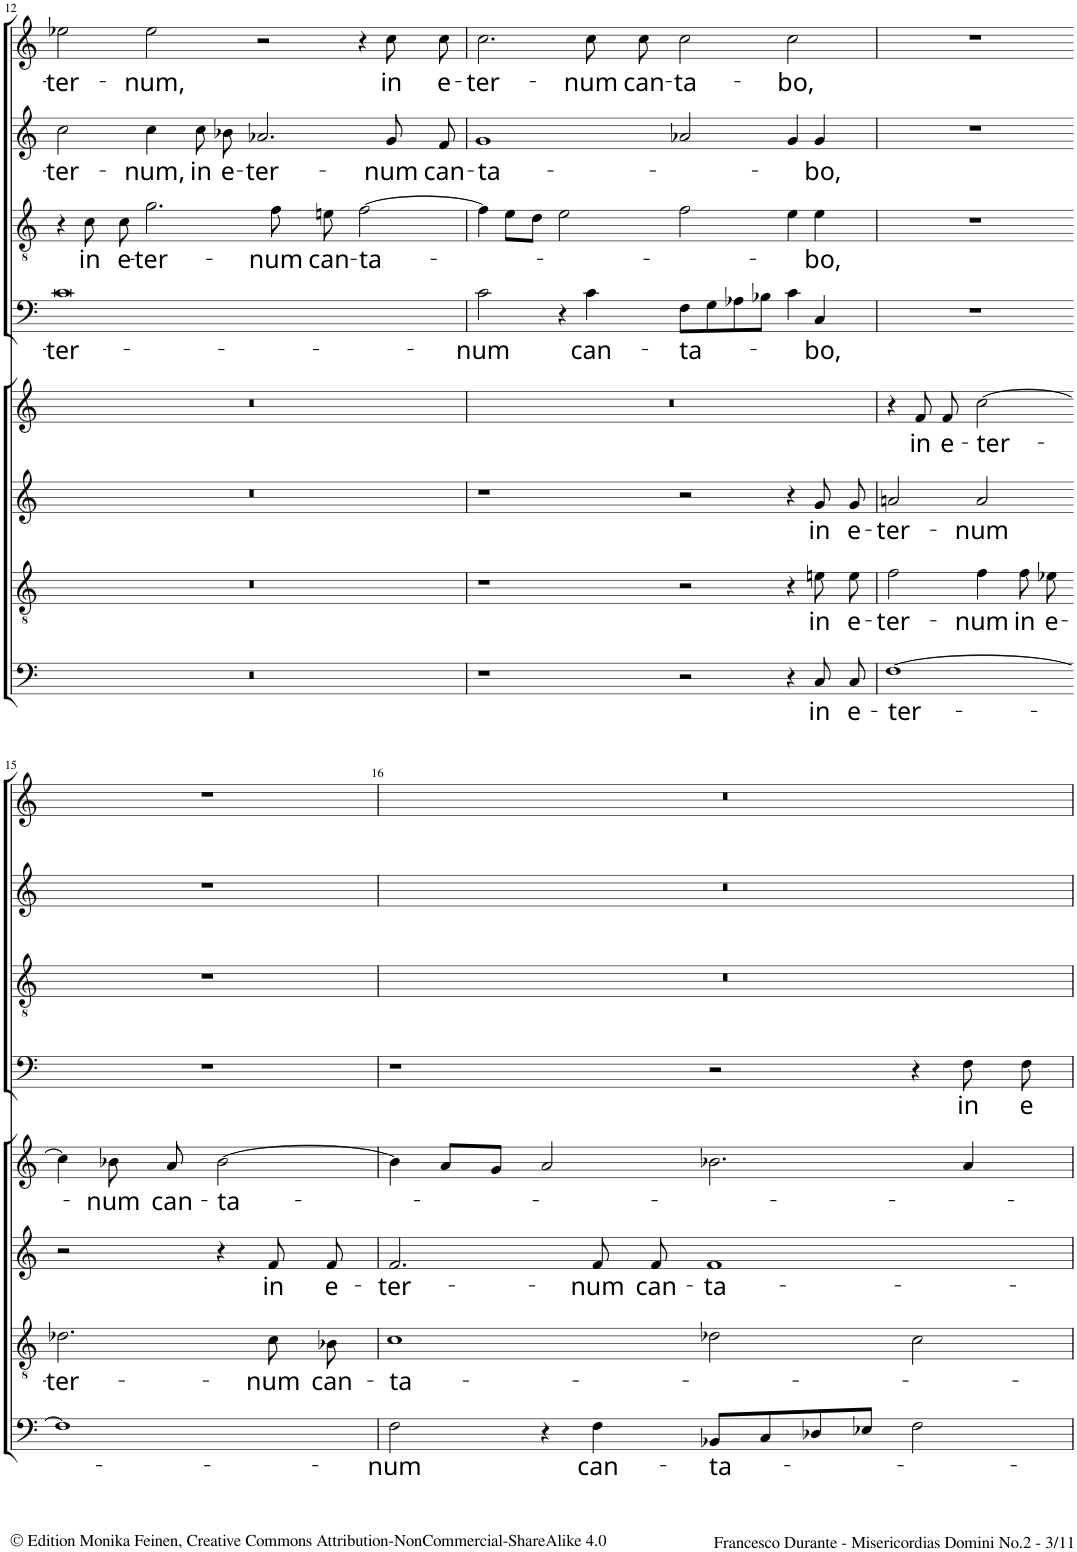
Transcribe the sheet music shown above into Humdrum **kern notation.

**kern	**text	**kern	**text	**kern	**text	**kern	**text	**kern	**text	**kern	**text	**kern	**text	**kern	**text
*part8	*part8	*part7	*part7	*part6	*part6	*part5	*part5	*part4	*part4	*part3	*part3	*part2	*part2	*part1	*part1
*staff8	*staff8	*staff7	*staff7	*staff6	*staff6	*staff5	*staff5	*staff4	*staff4	*staff3	*staff3	*staff2	*staff2	*staff1	*staff1
*I"BASSO II.	*	*I"TENORE II.	*	*I"ALTO II.	*	*I"CANTO II.	*	*I"BASSO I.	*	*I"TENORE I.	*	*I"ALTO I.	*	*I"CANTO I.	*
!!LO:PB:g=z
*clefF4	*	*clefGv2	*	*clefG2	*	*clefG2	*	*clefF4	*	*clefGv2	*	*clefG2	*	*clefG2	*
*k[]	*	*k[]	*	*k[]	*	*k[]	*	*k[]	*	*k[]	*	*k[]	*	*k[]	*
*M4/2	*	*M4/2	*	*M4/2	*	*M4/2	*	*M4/2	*	*M4/2	*	*M4/2	*	*M4/2	*
*met(c)	*	*met(c)	*	*met(c)	*	*met(c)	*	*met(c)	*	*met(c)	*	*met(c)	*	*met(c)	*
=12	=12	=12	=12	=12	=12	=12	=12	=12	=12	=12	=12	=12	=12	=12	=12
!	!	!	!	!	!	!	!	!	!LO:LY:b	!	!	!	!LO:LY:b	!	!LO:LY:b
0r	.	0r	.	0r	.	0r	.	0c	-ter-	4r	.	2cc\	-ter-	2ee-X\	-ter-
!	!	!	!	!	!	!	!	!	!	!	!LO:LY:b	!	!	!	!
.	.	.	.	.	.	.	.	.	.	8c\	in	.	.	.	.
!	!	!	!	!	!	!	!	!	!	!	!LO:LY:b	!	!	!	!
.	.	.	.	.	.	.	.	.	.	8c\	e-	.	.	.	.
!	!	!	!	!	!	!	!	!	!	!	!LO:LY:b	!	!LO:LY:b	!	!LO:LY:b
.	.	.	.	.	.	.	.	.	.	2.g\	-ter-	4cc\	-num,	2ee-\	-num,
!	!	!	!	!	!	!	!	!	!	!	!	!	!LO:LY:b	!	!
.	.	.	.	.	.	.	.	.	.	.	.	8cc\L	in	.	.
!	!	!	!	!	!	!	!	!	!	!	!	!	!LO:LY:b	!	!
.	.	.	.	.	.	.	.	.	.	.	.	8b-X\J	e-	.	.
!	!	!	!	!	!	!	!	!	!	!	!	!	!LO:LY:b	!	!
.	.	.	.	.	.	.	.	.	.	.	.	2.a-X/	-ter-	2r	.
!	!	!	!	!	!	!	!	!	!	!	!LO:LY:b	!	!	!	!
.	.	.	.	.	.	.	.	.	.	8f\	-num	.	.	.	.
!	!	!	!	!	!	!	!	!	!	!	!LO:LY:b	!	!	!	!
.	.	.	.	.	.	.	.	.	.	8en\	can-	.	.	.	.
!	!	!	!	!	!	!	!	!	!	!	!LO:LY:b	!	!	!	!
.	.	.	.	.	.	.	.	.	.	[2f\	-ta-	.	.	4r	.
!	!	!	!	!	!	!	!	!	!	!	!	!	!LO:LY:b	!	!LO:LY:b
.	.	.	.	.	.	.	.	.	.	.	.	8g/L	-num	8cc\L	in
!	!	!	!	!	!	!	!	!	!	!	!	!	!LO:LY:b	!	!LO:LY:b
.	.	.	.	.	.	.	.	.	.	.	.	8f/J	can-	8cc\J	e-
=13	=13	=13	=13	=13	=13	=13	=13	=13	=13	=13	=13	=13	=13	=13	=13
!	!	!	!	!	!	!	!	!	!LO:LY:b	!	!	!	!LO:LY:b	!	!LO:LY:b
1r	.	1r	.	1r	.	0r	.	2c\	-num	4f\]	.	1g	-ta-	2.cc\	-ter-
.	.	.	.	.	.	.	.	.	.	8e\L	.	.	.	.	.
.	.	.	.	.	.	.	.	.	.	8d\J	.	.	.	.	.
.	.	.	.	.	.	.	.	4r	.	2e\	.	.	.	.	.
!	!	!	!	!	!	!	!	!	!LO:LY:b	!	!	!	!	!	!LO:LY:b
.	.	.	.	.	.	.	.	4c\	can-	.	.	.	.	8cc\L	-num
!	!	!	!	!	!	!	!	!	!	!	!	!	!	!	!LO:LY:b
.	.	.	.	.	.	.	.	.	.	.	.	.	.	8cc\J	can-
!	!	!	!	!	!	!	!	!	!LO:LY:b	!	!	!	!	!	!LO:LY:b
2r	.	2r	.	2r	.	.	.	8F\L	-ta-	2f\	.	2a-X/	.	2cc\	-ta-
.	.	.	.	.	.	.	.	8G\	.	.	.	.	.	.	.
.	.	.	.	.	.	.	.	8A-X\	.	.	.	.	.	.	.
.	.	.	.	.	.	.	.	8B-X\J	.	.	.	.	.	.	.
!	!	!	!	!	!	!	!	!	!	!	!	!	!	!	!LO:LY:b
4r	.	4r	.	4r	.	.	.	4c\	.	4e\	.	4g/	.	2cc\	-bo,
!	!LO:LY:b	!	!LO:LY:b	!	!LO:LY:b	!	!	!	!LO:LY:b	!	!LO:LY:b	!	!LO:LY:b	!	!
8C/	in	8en\L	in	8g/L	in	.	.	4C/	-bo,	4e\	-bo,	4g/	-bo,	.	.
!	!LO:LY:b	!	!LO:LY:b	!	!LO:LY:b	!	!	!	!	!	!	!	!	!	!
8C/	e-	8e\J	e-	8g/J	e-	.	.	.	.	.	.	.	.	.	.
=14	=14	=14	=14	=14	=14	=14	=14	=14	=14	=14	=14	=14	=14	=14	=14
!	!LO:LY:b	!	!LO:LY:b	!	!LO:LY:b	!	!	!	!	!	!	!	!	!	!
[1F	-ter-	2f\	-ter-	2an/	-ter-	4r	.	0r	.	0r	.	0r	.	0r	.
!	!	!	!	!	!	!	!LO:LY:b	!	!	!	!	!	!	!	!
.	.	.	.	.	.	8f/	in	.	.	.	.	.	.	.	.
!	!	!	!	!	!	!	!LO:LY:b	!	!	!	!	!	!	!	!
.	.	.	.	.	.	8f/	e-	.	.	.	.	.	.	.	.
!	!	!	!LO:LY:b	!	!LO:LY:b	!	!LO:LY:b	!	!	!	!	!	!	!	!
.	.	4f\	-num	2a/	-num	[2cc\	-ter-	.	.	.	.	.	.	.	.
!	!	!	!LO:LY:b	!	!	!	!	!	!	!	!	!	!	!	!
.	.	8f\L	in	.	.	.	.	.	.	.	.	.	.	.	.
!	!	!	!LO:LY:b	!	!	!	!	!	!	!	!	!	!	!	!
.	.	8e-X\J	e-	.	.	.	.	.	.	.	.	.	.	.	.
1ryy	.	1ryy	.	1ryy	.	1ryy	.	.	.	.	.	.	.	.	.
!!LO:LB:g=z
=15-	=15-	=15-	=15-	=15-	=15-	=15-	=15-	=15-	=15-	=15-	=15-	=15-	=15-	=15-	=15-
!	!	!	!LO:LY:b	!	!	!	!	!	!	!	!	!	!	!	!
1F]	.	2.d-X\	-ter-	2r	.	4cc\]	.	0r	.	0r	.	0r	.	0r	.
!	!	!	!	!	!	!	!LO:LY:b	!	!	!	!	!	!	!	!
.	.	.	.	.	.	8b-X\	-num	.	.	.	.	.	.	.	.
!	!	!	!	!	!	!	!LO:LY:b	!	!	!	!	!	!	!	!
.	.	.	.	.	.	8a/	can-	.	.	.	.	.	.	.	.
!	!	!	!	!	!	!	!LO:LY:b	!	!	!	!	!	!	!	!
.	.	.	.	4r	.	[2b-\	-ta-	.	.	.	.	.	.	.	.
!	!	!	!LO:LY:b	!	!LO:LY:b	!	!	!	!	!	!	!	!	!	!
.	.	8c\L	-num	8f/L	in	.	.	.	.	.	.	.	.	.	.
!	!	!	!LO:LY:b	!	!LO:LY:b	!	!	!	!	!	!	!	!	!	!
.	.	8B-X\J	can-	8f/J	e-	.	.	.	.	.	.	.	.	.	.
1ryy	.	1ryy	.	1ryy	.	1ryy	.	.	.	.	.	.	.	.	.
=16	=16	=16	=16	=16	=16	=16	=16	=16	=16	=16	=16	=16	=16	=16	=16
!	!LO:LY:b	!	!LO:LY:b	!	!LO:LY:b	!	!	!	!	!	!	!	!	!	!
2F\	-num	1c	-ta-	2.f/	-ter-	4b-\]	.	1r	.	0r	.	0r	.	0r	.
.	.	.	.	.	.	8a/L	.	.	.	.	.	.	.	.	.
.	.	.	.	.	.	8g/J	.	.	.	.	.	.	.	.	.
4r	.	.	.	.	.	2a/	.	.	.	.	.	.	.	.	.
!	!LO:LY:b	!	!	!	!LO:LY:b	!	!	!	!	!	!	!	!	!	!
4F\	can-	.	.	8f/L	-num	.	.	.	.	.	.	.	.	.	.
!	!	!	!	!	!LO:LY:b	!	!	!	!	!	!	!	!	!	!
.	.	.	.	8f/J	can-	.	.	.	.	.	.	.	.	.	.
!	!LO:LY:b	!	!	!	!LO:LY:b	!	!	!	!	!	!	!	!	!	!
8BB-X/L	-ta-	2d-X\	.	1f	-ta-	2.b-X\	.	2r	.	.	.	.	.	.	.
8C/	.	.	.	.	.	.	.	.	.	.	.	.	.	.	.
8D-X/	.	.	.	.	.	.	.	.	.	.	.	.	.	.	.
8E-X/J	.	.	.	.	.	.	.	.	.	.	.	.	.	.	.
2F\	.	2c\	.	.	.	.	.	4r	.	.	.	.	.	.	.
!	!	!	!	!	!	!	!	!	!LO:LY:b	!	!	!	!	!	!
.	.	.	.	.	.	4a/	.	8F\	in	.	.	.	.	.	.
!	!	!	!	!	!	!	!	!	!LO:LY:b	!	!	!	!	!	!
.	.	.	.	.	.	.	.	8F\	e	.	.	.	.	.	.
=	=	=	=	=	=	=	=	=	=	=	=	=	=	=	=
*-	*-	*-	*-	*-	*-	*-	*-	*-	*-	*-	*-	*-	*-	*-	*-
